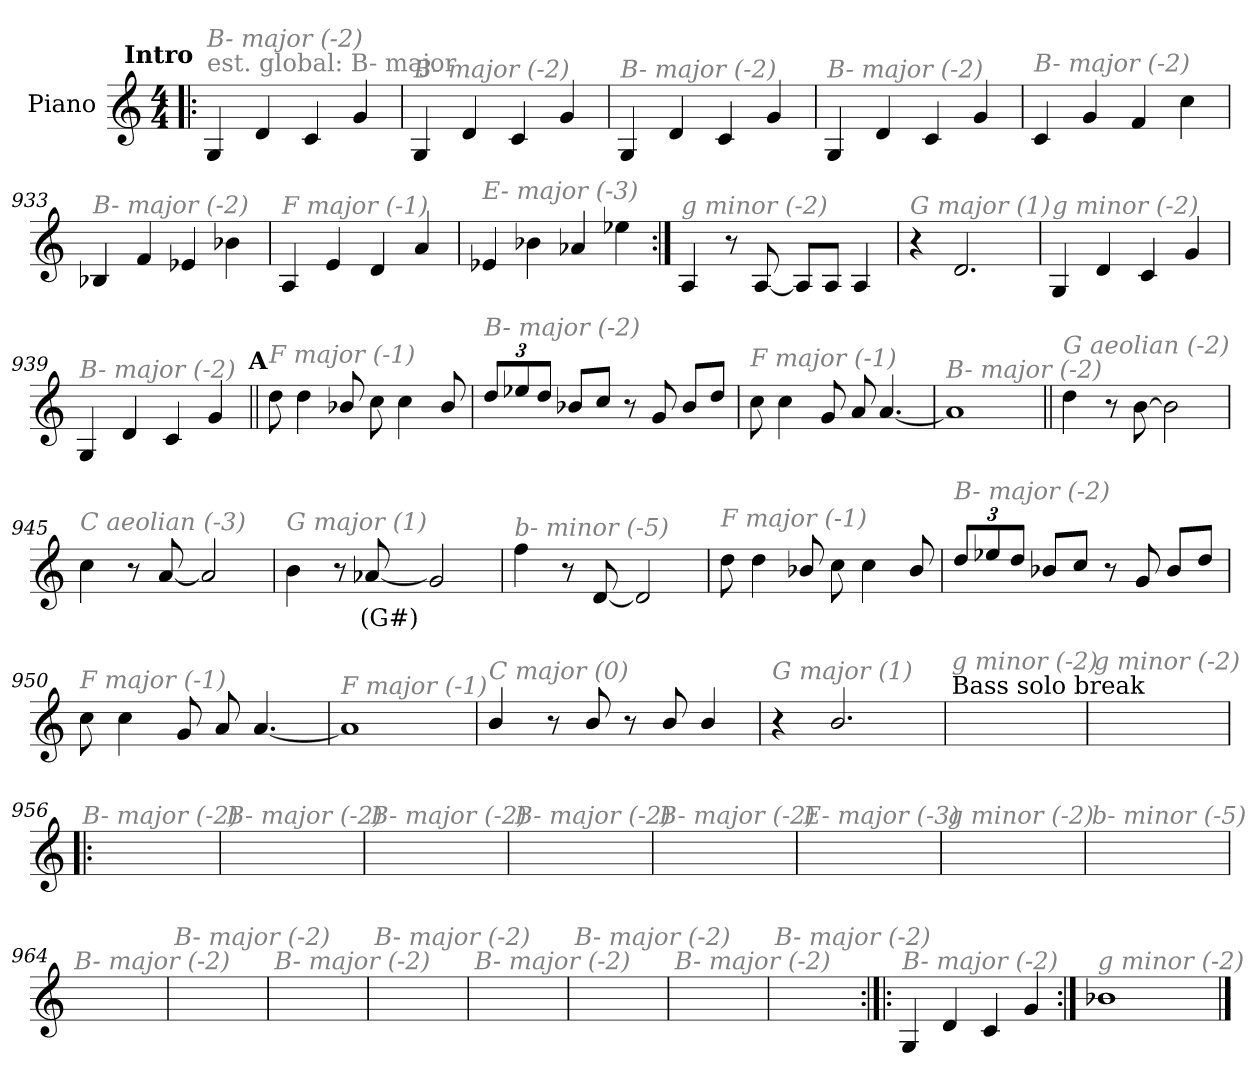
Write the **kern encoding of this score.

**kern	**text
*part1	*part1
*staff1	*staff1
*I"Piano	*
*I'Pno.	*
*clefG2	*
*k[]	*
*M4/4	*
*MM230	*
!!LO:REH:place=s1:a:enc=none:fs=14:t=Intro
=1!|:	=1!|:
!LO:TX:a:color=#808080:t=est. global&colon; B- major	!
!LO:TX:i:color=#808080:t=B- major (-2)	!
4G/	.
4d/	.
4c/	.
4g/	.
=929	=929
!LO:TX:i:color=#808080:t=B- major (-2)	!
4G/	.
4d/	.
4c/	.
4g/	.
=930	=930
!LO:TX:i:color=#808080:t=B- major (-2)	!
4G/	.
4d/	.
4c/	.
4g/	.
=931	=931
!LO:TX:i:color=#808080:t=B- major (-2)	!
4G/	.
4d/	.
4c/	.
4g/	.
!!LO:LB:g=z
=932	=932
!LO:TX:i:color=#808080:t=B- major (-2)	!
4c/	.
4g/	.
4f/	.
4cc\	.
=933	=933
!LO:TX:i:color=#808080:t=B- major (-2)	!
4B-X/	.
4f/	.
4e-X/	.
4b-X\	.
=934	=934
!LO:TX:i:color=#808080:t=F major (-1)	!
4A/	.
4e/	.
4d/	.
4a/	.
=935	=935
!LO:TX:i:color=#808080:t=E- major (-3)	!
4e-X/	.
4b-X\	.
4a-X/	.
4ee-X\	.
!!LO:LB:g=z
=936:|!	=936:|!
!LO:TX:i:color=#808080:t=g minor (-2)	!
4A/	.
8r	.
[8A/	.
8A/L]	.
8A/J	.
4A/	.
=937	=937
!LO:TX:i:color=#808080:t=G major (1)	!
4r	.
2.d/	.
=938	=938
!LO:TX:i:color=#808080:t=g minor (-2)	!
4G/	.
4d/	.
4c/	.
4g/	.
=939	=939
!LO:TX:i:color=#808080:t=B- major (-2)	!
4G/	.
4d/	.
4c/	.
4g/	.
!!LO:LB:g=z
!!LO:REH:place=s1:a:enc=none:fs=14:t=A
=940||	=940||
!LO:TX:i:color=#808080:t=F major (-1)	!
8dd\	.
4dd\	.
8b-X/	.
8cc\	.
4cc\	.
8b-/	.
=941	=941
*Xbrackettup	*
!LO:TX:i:color=#808080:t=B- major (-2)	!
12dd/L	.
12ee-X/	.
12dd/J	.
8b-X/L	.
8cc/J	.
8r	.
8g/	.
8b-/L	.
8dd/J	.
=942	=942
!LO:TX:i:color=#808080:t=F major (-1)	!
8cc\	.
4cc\	.
8g/	.
8a/	.
[4.a/	.
=943	=943
!LO:TX:i:color=#808080:t=B- major (-2)	!
1a]	.
!!LO:LB:g=z
=944||	=944||
!LO:TX:i:color=#808080:t=G aeolian (-2)	!
4dd\	.
8r	.
[8b\	.
2b\]	.
=945	=945
!LO:TX:i:color=#808080:t=C aeolian (-3)	!
4cc\	.
8r	.
[8a/	.
2a/]	.
=946	=946
!LO:TX:i:color=#808080:t=G major (1)	!
4b\	.
8r	.
[8a-Xi/	(G#)
2g#/]	.
=947	=947
!LO:TX:i:color=#808080:t=b- minor (-5)	!
4ff\	.
8r	.
[8d/	.
2d/]	.
!!LO:LB:g=z
=948	=948
!LO:TX:i:color=#808080:t=F major (-1)	!
8dd\	.
4dd\	.
8b-X/	.
8cc\	.
4cc\	.
8b-/	.
=949	=949
!LO:TX:i:color=#808080:t=B- major (-2)	!
12dd/L	.
12ee-X/	.
12dd/J	.
8b-X/L	.
8cc/J	.
8r	.
8g/	.
8b-/L	.
8dd/J	.
=950	=950
!LO:TX:i:color=#808080:t=F major (-1)	!
8cc\	.
4cc\	.
8g/	.
8a/	.
[4.a/	.
=951	=951
!LO:TX:i:color=#808080:t=F major (-1)	!
1a]	.
!!LO:LB:g=z
=952	=952
!LO:TX:i:color=#808080:t=C major (0)	!
4b/	.
8r	.
8b/	.
8r	.
8b/	.
4b/	.
=953	=953
!LO:TX:i:color=#808080:t=G major (1)	!
4r	.
2.b/	.
=954	=954
!LO:TX:a:t=Bass solo break	!
!LO:TX:i:color=#808080:t=g minor (-2)	!
1ryy	.
=955	=955
!LO:TX:i:color=#808080:t=g minor (-2)	!
1ryy	.
!!LO:LB:g=z
=956!|:	=956!|:
!LO:TX:i:color=#808080:t=B- major (-2)	!
1ryy	.
=957	=957
!LO:TX:i:color=#808080:t=B- major (-2)	!
1ryy	.
=958	=958
!LO:TX:i:color=#808080:t=B- major (-2)	!
1ryy	.
=959	=959
!LO:TX:i:color=#808080:t=B- major (-2)	!
1ryy	.
=960	=960
!LO:TX:i:color=#808080:t=B- major (-2)	!
1ryy	.
=961	=961
!LO:TX:i:color=#808080:t=E- major (-3)	!
1ryy	.
=962	=962
!LO:TX:i:color=#808080:t=g minor (-2)	!
1ryy	.
=963	=963
!LO:TX:i:color=#808080:t=b- minor (-5)	!
1ryy	.
!!LO:LB:g=z
=964	=964
!LO:TX:i:color=#808080:t=B- major (-2)	!
1ryy	.
=965	=965
!LO:TX:i:color=#808080:t=B- major (-2)	!
1ryy	.
=966	=966
!LO:TX:i:color=#808080:t=B- major (-2)	!
1ryy	.
=967	=967
!LO:TX:i:color=#808080:t=B- major (-2)	!
1ryy	.
=968	=968
!LO:TX:i:color=#808080:t=B- major (-2)	!
1ryy	.
=969	=969
!LO:TX:i:color=#808080:t=B- major (-2)	!
1ryy	.
=970	=970
!LO:TX:i:color=#808080:t=B- major (-2)	!
1ryy	.
=971	=971
!LO:TX:i:color=#808080:t=B- major (-2)	!
1ryy	.
!!LO:LB:g=z
=972:|!|:	=972:|!|:
!LO:TX:i:color=#808080:t=B- major (-2)	!
4G/	.
4d/	.
4c/	.
4g/	.
=973:|!	=973:|!
!LO:TX:i:color=#808080:t=g minor (-2)	!
1b-X	.
==	==
*-	*-
